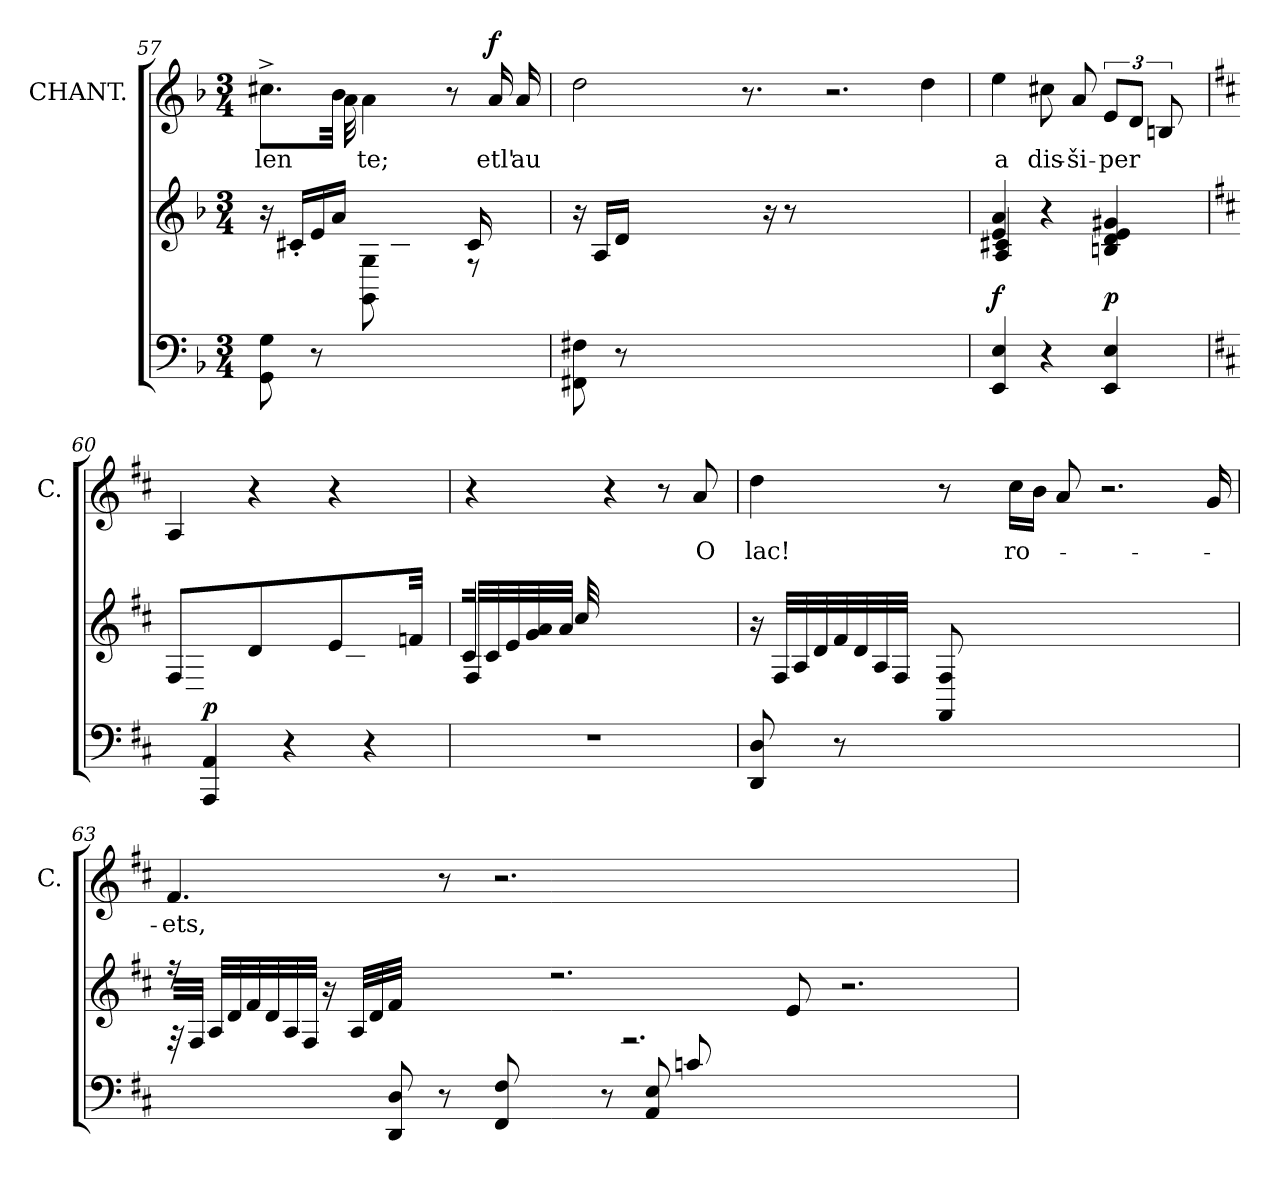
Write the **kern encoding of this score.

**kern	**dynam	**kern	**kern	**text	**dynam
*part3	*part3	*part2	*part1	*part1	*part1
*staff3	*staff3	*staff2	*staff1	*staff1	*staff1
*	*	*	*I"CHANT.	*	*
*	*	*	*I'C.	*	*
*clefF4	*	*clefG2	*clefG2	*	*
*k[b-]	*	*k[b-]	*k[b-]	*	*
*M3/4	*	*M3/4	*M3/4	*	*
=57	=57	=57	=57	=57	=57
*	*	*^	*	*	*
*	*	*	*^	*	*	*
*	*	*	*	*	*^	*	*
8GGi\ 8Gi\	.	16r	16ryy	16ryy	8.cc#X^>j\L	16ryy	len	.
.	.	16c#X'>'>j/LL	16ryy	16ryy	.	16ryy	.	.
8r	.	16ej/	16ryy	16ryy	.	16ryy	.	.
.	.	16aj/JJ	32ryy	32ryy	32b-j\Jkk	32ai\	--	.
.	.	.	16r	8GGZ\ 8GZ\	4aj\	2ryy	te;	.
2ryy	.	2ryy	.	.	.	.	.	.
.	.	.	16c#XV/JJ	.	.	.	.	.
.	.	.	8ryy	8ryy	.	.	.	.
.	.	.	16ryy	16ryy	8r	.	.	.
.	.	.	16c#V/	8r	.	.	.	.
!	!	!	!	!	!	!	!	!LO:DY:a
.	.	.	8ryy	.	16aj/	.	etl'	f
.	.	.	.	16.ryy	16aj/	.	au-	.
.	.	.	32ryy	.	32ryy	32ryy	.	.
*	*	*	*v	*v	*	*	*	*
*	*	*	*	*v	*v	*	*
=58	=58	=58	=58	=58	=58	=58
8FF#Xi\ 8F#Xi\	.	16r	16ryy	2ddj\	--	.
.	.	16Aj/LL	16ryy	.	.	.
8r	.	16dj/JJ	8ryy	.	.	.
.	.	2ryy	.	.	.	.
2ryy	.	.	16ryy	.	.	.
.	.	.	16ryy	.	.	.
.	.	.	16ryy	.	.	.
.	.	.	16ryy	.	.	.
.	.	.	16ryy	8.r	.	.
.	.	.	16r	.	.	.
.	.	.	8r	.	.	.
.	.	16ryy	.	16ryy	.	.
1ryy	.	1ryy	1ryy	2.r	.	.
.	.	.	.	4ddN\	.	.
!!LO:LB:g=z
=59	=59	=59	=59	=59	=59	=59
!	!LO:DY:a	!	!	!	!	!
4Ei/ 4EEi/	f	4aj/ 4ej/	4AV/ 4c#XV/	4eej\	a	.
4r	.	4r	2ryy	8cc#Xj\	dis-	.
.	.	.	.	8aj/	ši-	.
!	!LO:DY:a	!	!	!	!	!
4Ei/ 4EEi/	p	4Bnj/ 4g#Xj/ 4ej/ 4dj/	.	12ej/L	per	.
.	.	.	.	12dj/J	.	.
.	.	.	.	12BN/	.	.
12ryy	.	12ryy	12ryy	12ryy	.	.
=60	=60	=60	=60	=60	=60	=60
*k[f#c#]	*	*k[f#c#]	*	*k[f#c#]	*	*
16ryy	.	4F#j/	32ryy	4Aj/	.	.
.	.	.	4DV/	.	.	.
!	!LO:DY:a	!	!	!	!	!
4AAi/ 4AAAi/	p	.	.	.	.	.
.	.	4dj/	.	4r	.	.
.	.	.	4eV/	.	.	.
4r	.	.	.	.	.	.
.	.	4ej/	.	4r	.	.
.	.	.	4c#V/	.	.	.
4r	.	.	.	.	.	.
.	.	32fN/JJJ	.	16ryy	.	.
.	.	32ryy	32gl/JJJ	.	.	.
=61	=61	=61	=61	=61	=61	=61
2.r	.	32F#j/LLL	32c#V/JJJ	4r	.	.
.	.	32c#j/	32ryy	.	.	.
.	.	32ej/	32ryy	.	.	.
.	.	32aj/ 32gj/	32ryy	.	.	.
.	.	32aj/JJJ	32cc#V/	.	.	.
.	.	2ryy	2ryy	.	.	.
.	.	.	.	4r	.	.
.	.	.	.	8r	.	.
.	.	.	.	8aj/	O	.
.	.	16.ryy	16.ryy	.	.	.
!!LO:LB:g=z
=62	=62	=62	=62	=62	=62	=62
8Di/ 8DDi/	.	16r	16ryy	4ddj\	lac!	.
.	.	32F#j/LLL	32ryy	.	.	.
.	.	32Aj/	32ryy	.	.	.
32ryy	.	32dj/	32ryy	.	.	.
8r	.	32f#j/	32ryy	.	.	.
.	.	32dj/	32ryy	.	.	.
.	.	32Aj/	32ryy	.	.	.
.	.	32F#j/JJJ	8ryy	8ryy	.	.
4...ryy	.	4...ryy	.	.	.	.
.	.	.	8F#V/ 8FF#V/	8r	.	.
.	.	.	4ryy	8ryy	.	.
.	.	.	.	16cc#j\LL	ro-	.
.	.	.	.	16bj\JJ	.	.
!	!	!	!	!LO:N:vis=8	!	!
1ryy	.	1ryy	1ryy	8.aN/	.	.
.	.	.	.	2.r	.	.
.	.	.	.	16gN/	.	.
=63	=63	=63	=63	=63	=63	=63
*	*	*	*^	*	*	*
4ryy	.	16r	32r	8ryy	4.f#j/	ets,	.
.	.	.	32F#V/JJJ	.	.	.	.
.	.	32Aj/LLL	32ryy	.	.	.	.
.	.	32dj/	32ryy	.	.	.	.
.	.	32f#j/	32ryy	16ryy	.	.	.
.	.	32dj/	32ryy	.	.	.	.
.	.	32Aj/	32ryy	32ryy	.	.	.
.	.	32F#j/JJJ	32ryy	32ryy	.	.	.
8ryy	.	16r	16ryy	32ryy	.	.	.
.	.	.	.	32ryy	.	.	.
.	.	32Aj/LLL	32ryy	32ryy	.	.	.
.	.	32dj/	32ryy	32ryy	.	.	.
8Di/ 8DDi/	.	32f#j/JJJ	8ryy	32ryy	8ryy	.	.
.	.	4ryy	.	32ryy	.	.	.
.	.	.	.	16ryy	.	.	.
8r	.	.	32ryy	32ryy	8r	.	.
.	.	.	32ryy	32ryy	.	.	.
.	.	.	32ryy	8ryy	.	.	.
.	.	.	32ryy	.	.	.	.
8F#i/ 8FF#i/	.	.	16ryy	.	2.r	.	.
.	.	16.ryy	.	.	.	.	.
.	.	.	16ryy	32ryy	.	.	.
.	.	.	.	32ryy	.	.	.
8ryy	.	1ryy	2.r	32ryy	.	.	.
.	.	.	.	32ryy	.	.	.
.	.	.	.	16ryy	.	.	.
8r	.	.	.	16ryy	.	.	.
.	.	.	.	2.r	.	.	.
8Ei/ 8AAi/	.	.	.	.	.	.	.
8cV/	.	.	.	.	.	.	.
1ryy	.	.	.	.	.	.	.
.	.	.	.	.	8ryy	.	.
.	.	.	8el/	.	2...ryy	.	.
.	.	.	2ryy	.	.	.	.
.	.	.	.	2.r	.	.	.
.	.	2ryy	.	.	.	.	.
.	.	.	4ryy	.	.	.	.
8.ryy	.	8.ryy	.	.	.	.	.
.	.	.	16ryy	.	.	.	.
*	*	*v	*v	*v	*	*	*
=	=	=	=	=	=
*-	*-	*-	*-	*-	*-
